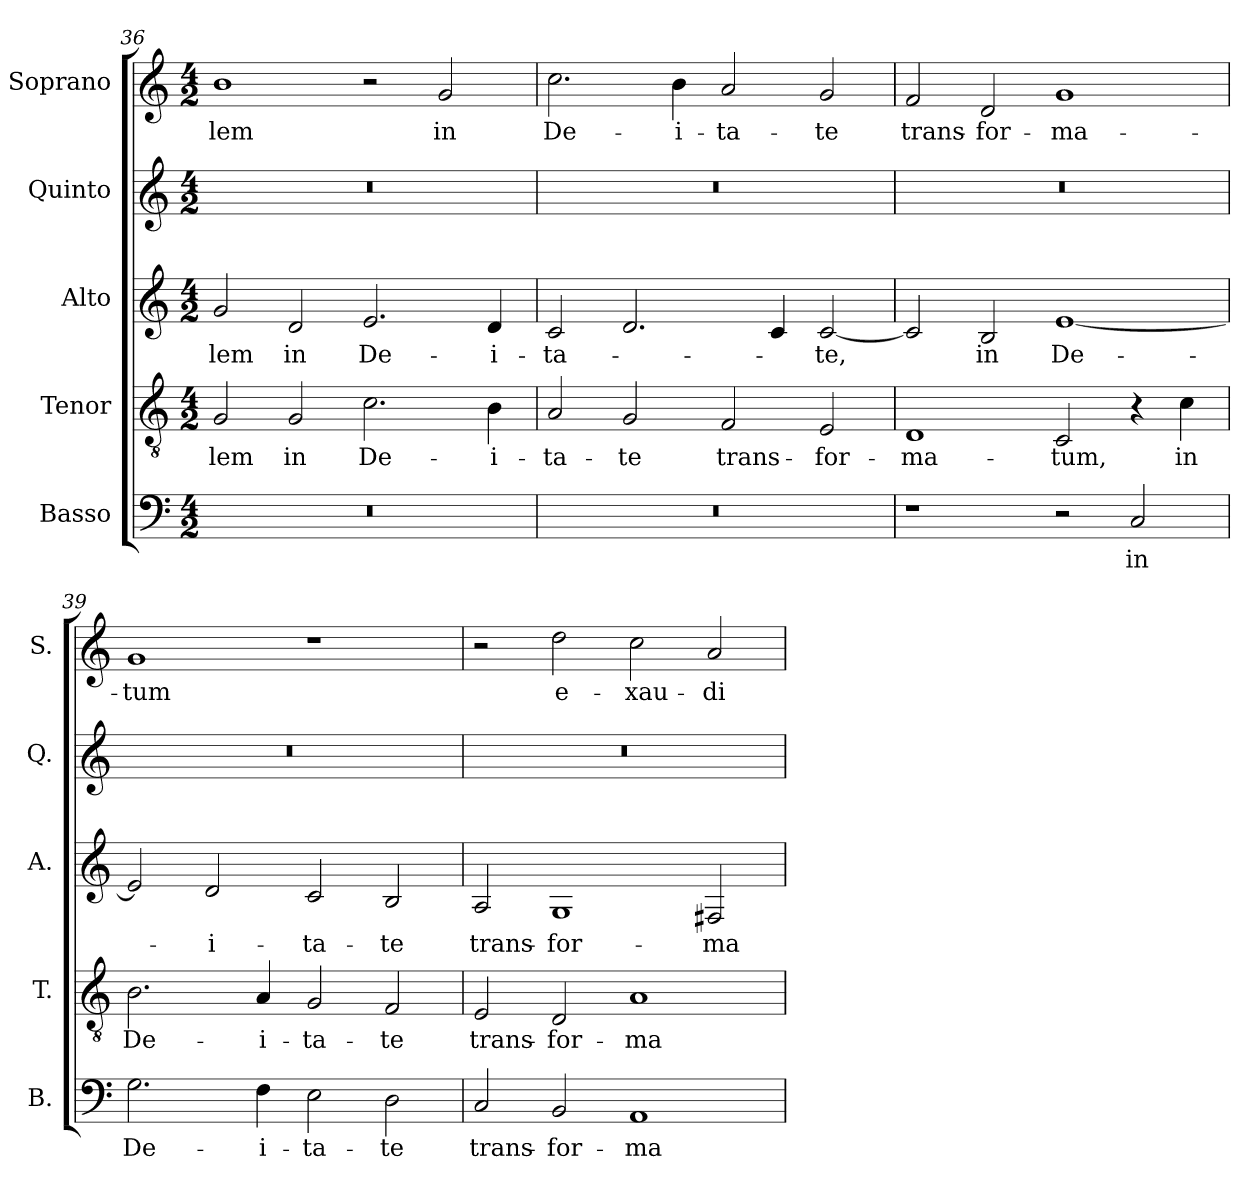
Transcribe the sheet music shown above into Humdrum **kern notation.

**kern	**text	**kern	**text	**kern	**text	**kern	**kern	**text
*part5	*part5	*part4	*part4	*part3	*part3	*part2	*part1	*part1
*staff5	*staff5	*staff4	*staff4	*staff3	*staff3	*staff2	*staff1	*staff1
*I"Basso	*	*I"Tenor	*	*I"Alto	*	*I"Quinto	*I"Soprano	*
*I'B.	*	*I'T.	*	*I'A.	*	*I'Q.	*I'S.	*
*clefF4	*	*clefGv2	*	*clefG2	*	*clefG2	*clefG2	*
*	*	*ITrd7c12	*	*	*	*	*	*
*k[]	*	*k[]	*	*k[]	*	*k[]	*k[]	*
*C:	*	*C:	*	*C:	*	*C:	*C:	*
*M4/2	*	*M4/2	*	*M4/2	*	*M4/2	*M4/2	*
=36	=36	=36	=36	=36	=36	=36	=36	=36
!LO:N:vis=1	!	!	!	!	!	!	!	!
!	!	!	!LO:LY:b:color=#000000	!	!	!	!	!
!	!	!	!	!	!LO:LY:b:color=#000000	!LO:N:vis=1	!	!
!	!	!	!	!	!	!	!	!LO:LY:b:color=#000000
0r	.	2GGi/	-lem	2gi/	-lem	0r	1bi	-lem
!	!	!	!LO:LY:b:color=#000000	!	!	!	!	!
!	!	!	!	!	!LO:LY:b:color=#000000	!	!	!
.	.	2GGi/	in	2di/	in	.	.	.
!	!	!	!LO:LY:b:color=#000000	!	!	!	!	!
!	!	!	!	!	!LO:LY:b:color=#000000	!	!	!
.	.	2.Ci\	De-	2.ei/	De-	.	2r	.
!	!	!	!	!	!	!	!	!LO:LY:b:color=#000000
.	.	.	.	.	.	.	2gi/	in
!	!	!	!LO:LY:b:color=#000000	!	!	!	!	!
!	!	!	!	!	!LO:LY:b:color=#000000	!	!	!
.	.	4BBi\	-i-	4di/	-i-	.	.	.
=37	=37	=37	=37	=37	=37	=37	=37	=37
!LO:N:vis=1	!	!	!	!	!	!	!	!
!	!	!	!LO:LY:b:color=#000000	!	!	!	!	!
!	!	!	!	!	!LO:LY:b:color=#000000	!LO:N:vis=1	!	!
!	!	!	!	!	!	!	!	!LO:LY:b:color=#000000
0r	.	2AAi/	-ta-	2ci/	-ta-	0r	2.cci\	De-
!	!	!	!LO:LY:b:color=#000000	!	!	!	!	!
.	.	2GGi/	-te	2.di/	.	.	.	.
!	!	!	!	!	!	!	!	!LO:LY:b:color=#000000
.	.	.	.	.	.	.	4bi\	-i-
!	!	!	!LO:LY:b:color=#000000	!	!	!	!	!
!	!	!	!	!	!	!	!	!LO:LY:b:color=#000000
.	.	2FFi/	trans-	.	.	.	2ai/	-ta-
.	.	.	.	4ci/	.	.	.	.
!	!	!	!LO:LY:b:color=#000000	!	!	!	!	!
!	!	!	!	!	!LO:LY:b:color=#000000	!	!	!
!	!	!	!	!	!	!	!	!LO:LY:b:color=#000000
.	.	2EEi/	-for-	[2ci/	-te,	.	2gi/	-te
=38	=38	=38	=38	=38	=38	=38	=38	=38
!	!	!	!LO:LY:b:color=#000000	!	!	!LO:N:vis=1	!	!
!	!	!	!	!	!	!	!	!LO:LY:b:color=#000000
1r	.	1DDi	-ma-	2ci/]	.	0r	2fi/	trans-
!	!	!	!	!	!LO:LY:b:color=#000000	!	!	!
!	!	!	!	!	!	!	!	!LO:LY:b:color=#000000
.	.	.	.	2Bi/	in	.	2di/	-for-
!	!	!	!LO:LY:b:color=#000000	!	!	!	!	!
!	!	!	!	!	!LO:LY:b:color=#000000	!	!	!
!	!	!	!	!	!	!	!	!LO:LY:b:color=#000000
2r	.	2CCi/	-tum,	[1ei	De-	.	1gi	-ma-
!	!LO:LY:b:color=#000000	!	!	!	!	!	!	!
2Ci/	in	4r	.	.	.	.	.	.
!	!	!	!LO:LY:b:color=#000000	!	!	!	!	!
.	.	4Ci\	in	.	.	.	.	.
=39	=39	=39	=39	=39	=39	=39	=39	=39
!	!LO:LY:b:color=#000000	!	!	!	!	!	!	!
!	!	!	!LO:LY:b:color=#000000	!	!	!LO:N:vis=1	!	!
!	!	!	!	!	!	!	!	!LO:LY:b:color=#000000
2.Gi\	De-	2.BBi\	De-	2ei/]	.	0r	1gi	-tum
!	!	!	!	!	!LO:LY:b:color=#000000	!	!	!
.	.	.	.	2di/	-i-	.	.	.
!	!LO:LY:b:color=#000000	!	!	!	!	!	!	!
!	!	!	!LO:LY:b:color=#000000	!	!	!	!	!
4Fi\	-i-	4AAi/	-i-	.	.	.	.	.
!	!LO:LY:b:color=#000000	!	!	!	!	!	!	!
!	!	!	!LO:LY:b:color=#000000	!	!	!	!	!
!	!	!	!	!	!LO:LY:b:color=#000000	!	!	!
2Ei\	-ta-	2GGi/	-ta-	2ci/	-ta-	.	1r	.
!	!LO:LY:b:color=#000000	!	!	!	!	!	!	!
!	!	!	!LO:LY:b:color=#000000	!	!	!	!	!
!	!	!	!	!	!LO:LY:b:color=#000000	!	!	!
2Di\	-te	2FFi/	-te	2Bi/	-te	.	.	.
!!LO:LB:g=z
=40	=40	=40	=40	=40	=40	=40	=40	=40
!	!LO:LY:b:color=#000000	!	!	!	!	!	!	!
!	!	!	!LO:LY:b:color=#000000	!	!	!	!	!
!	!	!	!	!	!LO:LY:b:color=#000000	!LO:N:vis=1	!	!
2Ci/	trans-	2EEi/	trans-	2Ai/	trans-	0r	2r	.
!	!LO:LY:b:color=#000000	!	!	!	!	!	!	!
!	!	!	!LO:LY:b:color=#000000	!	!	!	!	!
!	!	!	!	!	!LO:LY:b:color=#000000	!	!	!
!	!	!	!	!	!	!	!	!LO:LY:b:color=#000000
2BBi/	-for-	2DDi/	-for-	1Gi	-for-	.	2ddi\	e-
!	!LO:LY:b:color=#000000	!	!	!	!	!	!	!
!	!	!	!LO:LY:b:color=#000000	!	!	!	!	!
!	!	!	!	!	!	!	!	!LO:LY:b:color=#000000
1AAi	-ma-	1AAi	-ma-	.	.	.	2cci\	-xau-
!	!	!	!	!	!LO:LY:b:color=#000000	!	!	!
!	!	!	!	!	!	!	!	!LO:LY:b:color=#000000
.	.	.	.	2F#Xi/	-ma-	.	2ai/	-di
=	=	=	=	=	=	=	=	=
*-	*-	*-	*-	*-	*-	*-	*-	*-
